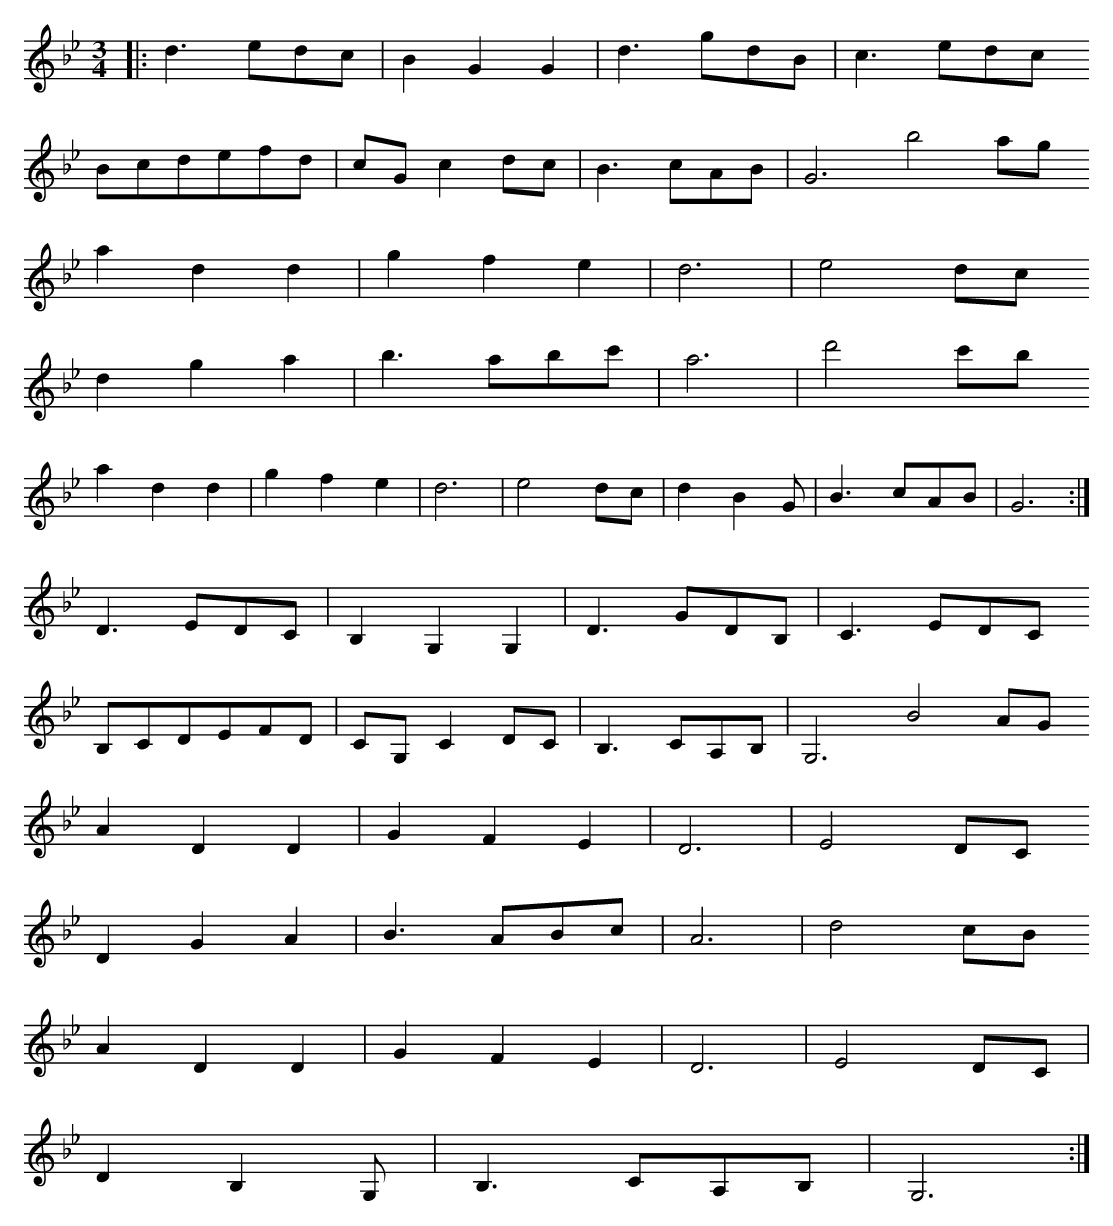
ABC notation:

X:1
M:3/4
K:Gmin
|:d3edc|B2G2G2|d3gdB|c3edc
Bcdefd|cGc2dc|B3cAB|G6 b4ag
a2d2d2|g2f2e2|d6|e4dc
d2g2a2|b3abc'|a6|d'4c'b
a2d2d2|g2f2e2|d6|e4dc|d2B2G|B3cAB|G6:|
D3EDC|B,2G,2G,2|D3GDB,|C3EDC
B,CDEFD|CG,C2DC|B,3CA,B,|G,6 B4AG
A2D2D2|G2F2E2|D6|E4DC
D2G2A2|B3ABc|A6|d4cB
A2D2D2|G2F2E2|D6|E4DC|
D2B,2G,|B,3CA,B,|G,6:|
